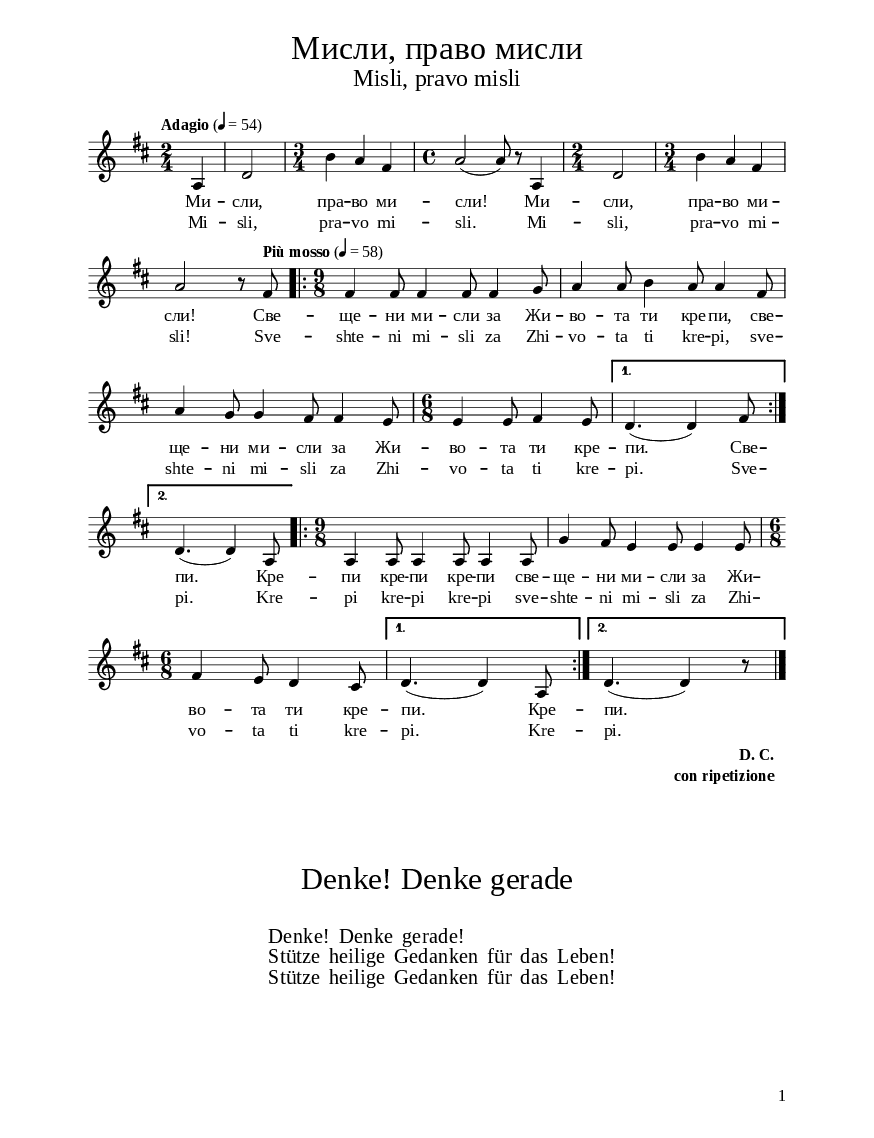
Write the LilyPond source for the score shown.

\version "2.22.1"

% include paper part and global functions
\include "include/globals.ily"

\bookpart {
  \include "include/bookpart-paper.ily"
  \score {
    \include "include/score-layout.ily"

  
  \new Voice \absolute  {
    \clef treble
    \key d \major
    \time 2/4 
      \tempoFunc "Adagio" 4 "54"

      \partial 4
      \autoBeamOff

      a4 | d'2 | \time 3/4 b'4 a' fis' | \time 4/4 a'2 ( a'8 ) r8 a4 | \time 2/4 d'2 | \time 3/4 b'4 a'4 fis'4 \break

      a'2 r8

      \tempoFunc "Più mosso" 4 "58"
      fis'8 | \repeat volta 2 {
        \time 9/8 fis'4 fis'8 fis'4 fis'8 fis'4 g'8 | a'4 a'8 b'4 a'8 a'4 fis'8 | \break

        a'4 g'8 g'4 fis'8 fis'4 e'8 | \time 6/8 e'4 e'8 fis'4 e'8 |
      } \alternative {
        {d'4. (d'4 ) fis'8 \break}
        {d'4. (d'4) a8 }
      } \repeat volta 2 {
        \time 9/8 a4 a8 a4 a8 a4 a8 | g'4 fis'8 e'4 e'8 e'4 e'8 | \break

        \time 6/8  fis'4 e'8 d'4 cis'8 |
      } \alternative { { d'4. ( d'4 ) a8 } { d'4. ( d'4 )  r8 } } \bar "|."

    }

    \addlyrics {
      Ми -- сли, пра -- во ми -- сли! Ми -- сли, пра -- во ми -- сли!

      Све -- ще -- ни ми -- сли за Жи -- во -- та ти кре -- пи, све -- ще -- ни ми -- сли за Жи -- во -- та ти кре -- пи. Све -- пи. Кре -- пи кре -- пи

      кре -- пи све -- ще -- ни ми -- сли за Жи -- во -- та ти кре -- пи.  Кре -- пи.
    }

    \addlyrics {
      Mi -- sli, pra -- vo mi -- sli. Mi -- sli, pra -- vo mi -- sli!

      Sve -- shte -- ni mi -- sli za Zhi -- vo -- ta ti kre -- pi, sve -- shte -- ni mi -- sli za Zhi -- vo -- ta ti kre -- pi. Sve -- pi. Kre -- pi kre -- pi

      kre -- pi sve -- shte -- ni mi -- sli za Zhi -- vo -- ta ti kre -- pi.  Kre -- pi.

    }


    \header {
      title = \titleFunc "Мисли, право мисли" "Misli, pravo misli"
    }

    \midi{}

  } % score
 
  \markup \dc-two "D. C.""con ripetizione"
  \markup \empty-three

  % include foreign translation(s) of the song
  \version "2.22.1"

\markup \fill-line { \fontsize #deTitleFontSize "Denke! Denke gerade" }
\markup \null
\markup \null
\markup \fontsize #deCoupletFontSize {
  \hspace #16
  \override #`(baseline-skip . ,deCoupletBaselineSkip)

  \column {
     \line { " " }
      \line { " " Denke! Denke gerade! }

 \line { " " Stütze heilige Gedanken für das Leben!}
 \line { " " Stütze heilige Gedanken für das Leben!}


    }


}


} % bookpart
